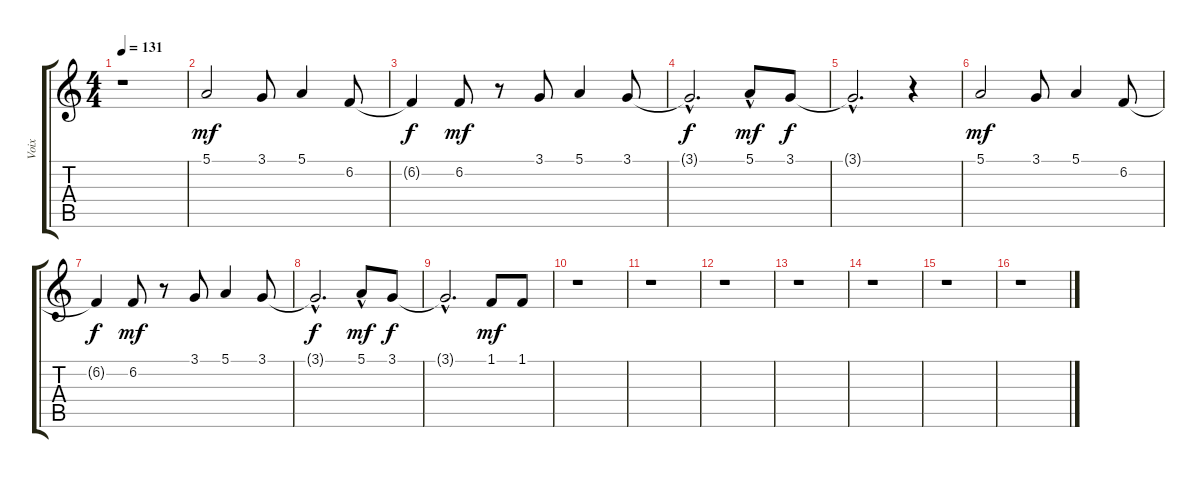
\track ("Voix" "Voix") {instrument voiceoohs}
\staff {score tabs}
\tuning (E4 B3 G3 D3 A2 E2) {hide}
\ts (4 4)
\tempo 131
\clef g2
\ks c
r.1{dy mf instrument voiceoohs} |
5.1.2 3.1.8 5.1.4 6.2.8 |
6.2{t}.4{dy f} 6.2.8{dy mf} r.8 3.1.8 5.1.4 3.1.8 |
3.1{hac t}.2{d dy f} 5.1{hac}.8{dy mf} 3.1.8{dy f} |
3.1{hac t}.2{d} r.4 |
5.1.2{dy mf} 3.1.8 5.1.4 6.2.8 |
6.2{t}.4{dy f} 6.2.8{dy mf} r.8 3.1.8 5.1.4 3.1.8 |
3.1{hac t}.2{d dy f} 5.1{hac}.8{dy mf} 3.1.8{dy f} |
3.1{hac t}.2{d} 1.1.8{dy mf} 1.1.8 |
r.1 |
r.1 |
r.1 |
r.1 |
r.1 |
r.1 |
r.1
